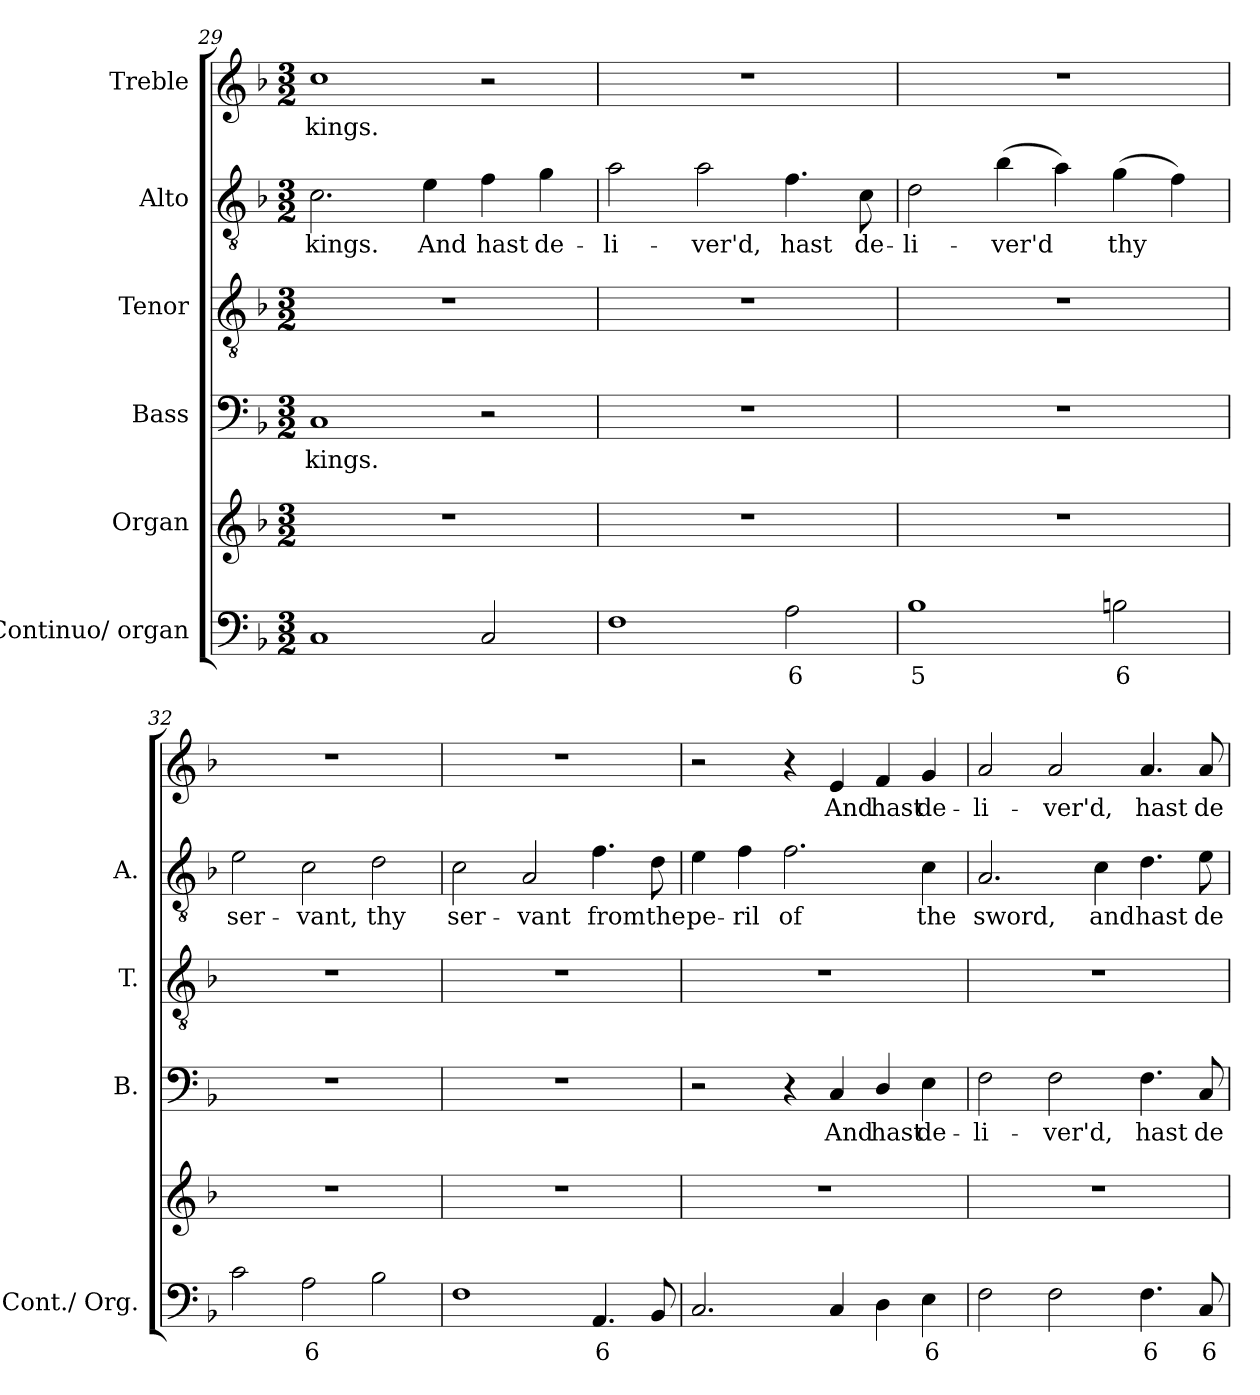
**kern	**text	**kern	**kern	**text	**kern	**kern	**text	**kern	**text
*part6	*part6	*part5	*part4	*part4	*part3	*part2	*part2	*part1	*part1
*staff6	*staff6	*staff5	*staff4	*staff4	*staff3	*staff2	*staff2	*staff1	*staff1
*I"Continuo/ organ	*	*I"Organ	*I"Bass	*	*I"Tenor	*I"Alto	*	*I"Treble	*
*I'Cont./ Org.	*	*	*I'B.	*	*I'T.	*I'A.	*	*	*
*clefF4	*	*clefG2	*clefF4	*	*clefGv2	*clefGv2	*	*clefG2	*
*	*	*	*	*	*ITrd7c12	*ITrd7c12	*	*	*
*k[b-]	*	*k[b-]	*k[b-]	*	*k[b-]	*k[b-]	*	*k[b-]	*
*F:	*	*F:	*F:	*	*F:	*F:	*	*F:	*
*M3/2	*	*M3/2	*M3/2	*	*M3/2	*M3/2	*	*M3/2	*
=29	=29	=29	=29	=29	=29	=29	=29	=29	=29
!	!	!LO:N:vis=1	!	!	!	!	!	!	!
!	!	!	!	!LO:LY:b:color=#000000	!LO:N:vis=1	!	!	!	!
!	!	!	!	!	!	!	!LO:LY:b:color=#000000	!	!
!	!	!	!	!	!	!	!	!	!LO:LY:b:color=#000000
1Ci	.	1.r	1Ci	kings.	1.r	2.Ci\	kings.	1cci	kings.
!	!	!	!	!	!	!	!LO:LY:b:color=#000000	!	!
.	.	.	.	.	.	4Ei\	And	.	.
!	!	!	!	!	!	!	!LO:LY:b:color=#000000	!	!
2Ci/	.	.	2r	.	.	4Fi\	hast	2r	.
!	!	!	!	!	!	!	!LO:LY:b:color=#000000	!	!
.	.	.	.	.	.	4Gi\	de-	.	.
=30	=30	=30	=30	=30	=30	=30	=30	=30	=30
!	!	!LO:N:vis=1	!LO:N:vis=1	!	!LO:N:vis=1	!	!	!	!
!	!	!	!	!	!	!	!LO:LY:b:color=#000000	!LO:N:vis=1	!
1Fi	.	1.r	1.r	.	1.r	2Ai\	-li-	1.r	.
!	!	!	!	!	!	!	!LO:LY:b:color=#000000	!	!
.	.	.	.	.	.	2Ai\	-ver'd,	.	.
!	!LO:LY:b:color=#000000	!	!	!	!	!	!	!	!
!	!	!	!	!	!	!	!LO:LY:b:color=#000000	!	!
2Ai\	6	.	.	.	.	4.Fi\	hast	.	.
!	!	!	!	!	!	!	!LO:LY:b:color=#000000	!	!
.	.	.	.	.	.	8Ci\	de-	.	.
!!LO:LB:g=z
=31	=31	=31	=31	=31	=31	=31	=31	=31	=31
!	!LO:LY:b:color=#000000	!LO:N:vis=1	!LO:N:vis=1	!	!LO:N:vis=1	!	!	!	!
!	!	!	!	!	!	!	!LO:LY:b:color=#000000	!LO:N:vis=1	!
1B-i	5	1.r	1.r	.	1.r	2Di\	-li-	1.r	.
!	!	!	!	!	!	!	!LO:LY:b:color=#000000	!	!
.	.	.	.	.	.	(4B-i\	-ver'd	.	.
.	.	.	.	.	.	4Ai\)	.	.	.
!	!LO:LY:b:color=#000000	!	!	!	!	!	!	!	!
!	!	!	!	!	!	!	!LO:LY:b:color=#000000	!	!
2Bni\	6	.	.	.	.	(4Gi\	thy	.	.
.	.	.	.	.	.	4Fi\)	.	.	.
=32	=32	=32	=32	=32	=32	=32	=32	=32	=32
!	!	!LO:N:vis=1	!LO:N:vis=1	!	!LO:N:vis=1	!	!	!	!
!	!	!	!	!	!	!	!LO:LY:b:color=#000000	!LO:N:vis=1	!
2ci\	.	1.r	1.r	.	1.r	2Ei\	ser-	1.r	.
!	!LO:LY:b:color=#000000	!	!	!	!	!	!	!	!
!	!	!	!	!	!	!	!LO:LY:b:color=#000000	!	!
2Ai\	6	.	.	.	.	2Ci\	-vant,	.	.
!	!	!	!	!	!	!	!LO:LY:b:color=#000000	!	!
2B-i\	.	.	.	.	.	2Di\	thy	.	.
=33	=33	=33	=33	=33	=33	=33	=33	=33	=33
!	!	!LO:N:vis=1	!LO:N:vis=1	!	!LO:N:vis=1	!	!	!	!
!	!	!	!	!	!	!	!LO:LY:b:color=#000000	!LO:N:vis=1	!
1Fi	.	1.r	1.r	.	1.r	2Ci\	ser-	1.r	.
!	!	!	!	!	!	!	!LO:LY:b:color=#000000	!	!
.	.	.	.	.	.	2AAi/	-vant	.	.
!	!LO:LY:b:color=#000000	!	!	!	!	!	!	!	!
!	!	!	!	!	!	!	!LO:LY:b:color=#000000	!	!
4.AAi/	6	.	.	.	.	4.Fi\	from	.	.
!	!	!	!	!	!	!	!LO:LY:b:color=#000000	!	!
8BB-i/	.	.	.	.	.	8Di\	the	.	.
=34	=34	=34	=34	=34	=34	=34	=34	=34	=34
!	!	!LO:N:vis=1	!	!	!LO:N:vis=1	!	!	!	!
!	!	!	!	!	!	!	!LO:LY:b:color=#000000	!	!
2.Ci/	.	1.r	2r	.	1.r	4Ei\	pe-	2r	.
!	!	!	!	!	!	!	!LO:LY:b:color=#000000	!	!
.	.	.	.	.	.	4Fi\	-ril	.	.
!	!	!	!	!	!	!	!LO:LY:b:color=#000000	!	!
.	.	.	4r	.	.	2.Fi\	of	4r	.
!	!	!	!	!LO:LY:b:color=#000000	!	!	!	!	!
!	!	!	!	!	!	!	!	!	!LO:LY:b:color=#000000
4Ci/	.	.	4Ci/	And	.	.	.	4ei/	And
!	!	!	!	!LO:LY:b:color=#000000	!	!	!	!	!
!	!	!	!	!	!	!	!	!	!LO:LY:b:color=#000000
4Di\	.	.	4Di/	hast	.	.	.	4fi/	hast
!	!LO:LY:b:color=#000000	!	!	!	!	!	!	!	!
!	!	!	!	!LO:LY:b:color=#000000	!	!	!	!	!
!	!	!	!	!	!	!	!LO:LY:b:color=#000000	!	!
!	!	!	!	!	!	!	!	!	!LO:LY:b:color=#000000
4Ei\	6	.	4Ei\	de-	.	4Ci\	the	4gi/	de-
=35	=35	=35	=35	=35	=35	=35	=35	=35	=35
!	!	!LO:N:vis=1	!	!	!	!	!	!	!
!	!	!	!	!LO:LY:b:color=#000000	!LO:N:vis=1	!	!	!	!
!	!	!	!	!	!	!	!LO:LY:b:color=#000000	!	!
!	!	!	!	!	!	!	!	!	!LO:LY:b:color=#000000
2Fi\	.	1.r	2Fi\	-li-	1.r	2.AAi/	sword,	2ai/	-li-
!	!	!	!	!LO:LY:b:color=#000000	!	!	!	!	!
!	!	!	!	!	!	!	!	!	!LO:LY:b:color=#000000
2Fi\	.	.	2Fi\	-ver'd,	.	.	.	2ai/	-ver'd,
!	!	!	!	!	!	!	!LO:LY:b:color=#000000	!	!
.	.	.	.	.	.	4Ci\	and	.	.
!	!LO:LY:b:color=#000000	!	!	!	!	!	!	!	!
!	!	!	!	!LO:LY:b:color=#000000	!	!	!	!	!
!	!	!	!	!	!	!	!LO:LY:b:color=#000000	!	!
!	!	!	!	!	!	!	!	!	!LO:LY:b:color=#000000
4.Fi\	6	.	4.Fi\	hast	.	4.Di\	hast	4.ai/	hast
!	!LO:LY:b:color=#000000	!	!	!	!	!	!	!	!
!	!	!	!	!LO:LY:b:color=#000000	!	!	!	!	!
!	!	!	!	!	!	!	!LO:LY:b:color=#000000	!	!
!	!	!	!	!	!	!	!	!	!LO:LY:b:color=#000000
8Ci/	6	.	8Ci/	de-	.	8Ei\	de-	8ai/	de-
=	=	=	=	=	=	=	=	=	=
*-	*-	*-	*-	*-	*-	*-	*-	*-	*-
